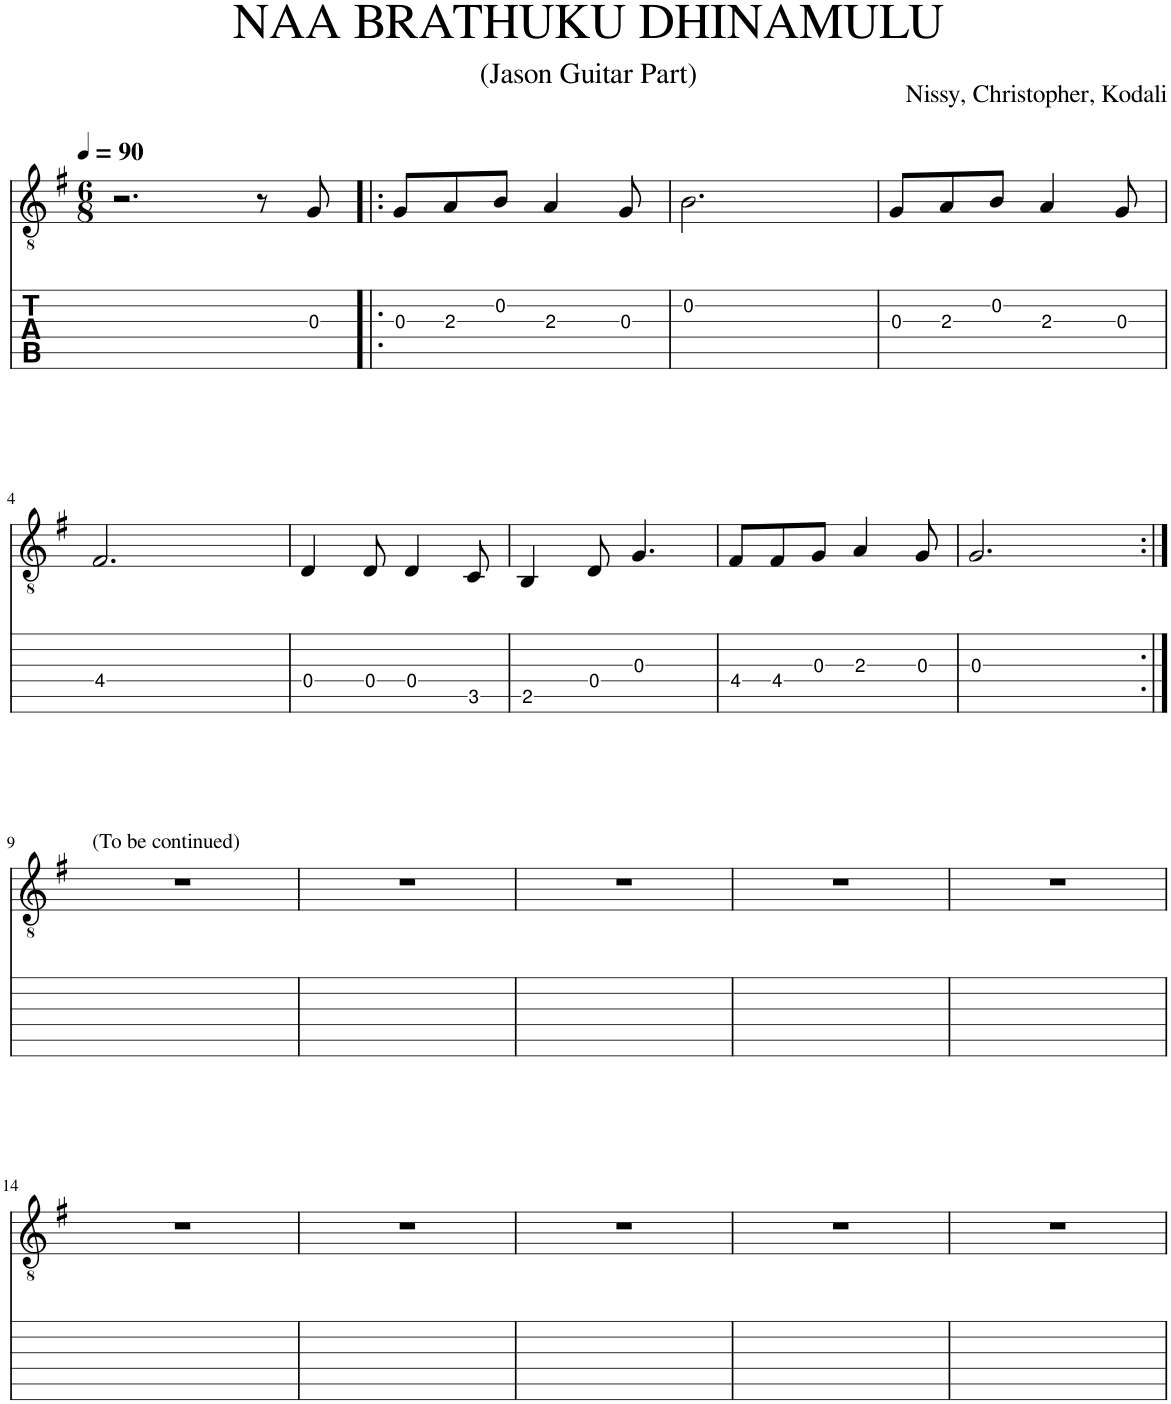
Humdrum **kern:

**kern	**kern
*part1	*part1
*staff2	*staff1
*I"Guitar	*
*I'Guit.	*
*stria6	*
*	*clefGv2
*k[f#]	*k[f#]
*M6/8	*M6/8
*MM90	*MM90
=	=
2.r	2.r
8r	8r
8G	8G/
=1!|:	=1!|:
8GL	8G/L
8A	8A/
8BJ	8B/J
4A	4A/
8G	8G/
=2	=2
2.B	2.B\
=3	=3
8GL	8G/L
8A	8A/
8BJ	8B/J
4A	4A/
8G	8G/
!!LO:LB:g=z
=4	=4
2.F#	2.F#/
=5	=5
4D	4D/
8D	8D/
4D	4D/
8C	8C/
=6	=6
4BB	4BB/
8D	8D/
4.G	4.G/
=7	=7
8F#L	8F#/L
8F#	8F#/
8GJ	8G/J
4A	4A/
8G	8G/
=8	=8
2.G	2.G/
!!LO:LB:g=z
=9:|!	=9:|!
!	!LO:TX:a:t=(To be continued)
2.r	2.r
=10	=10
2.r	2.r
=11	=11
2.r	2.r
=12	=12
2.r	2.r
=13	=13
2.r	2.r
!!LO:LB:g=z
=14	=14
2.r	2.r
=15	=15
2.r	2.r
=16	=16
2.r	2.r
=17	=17
2.r	2.r
=18	=18
2.r	2.r
=	=
*-	*-
